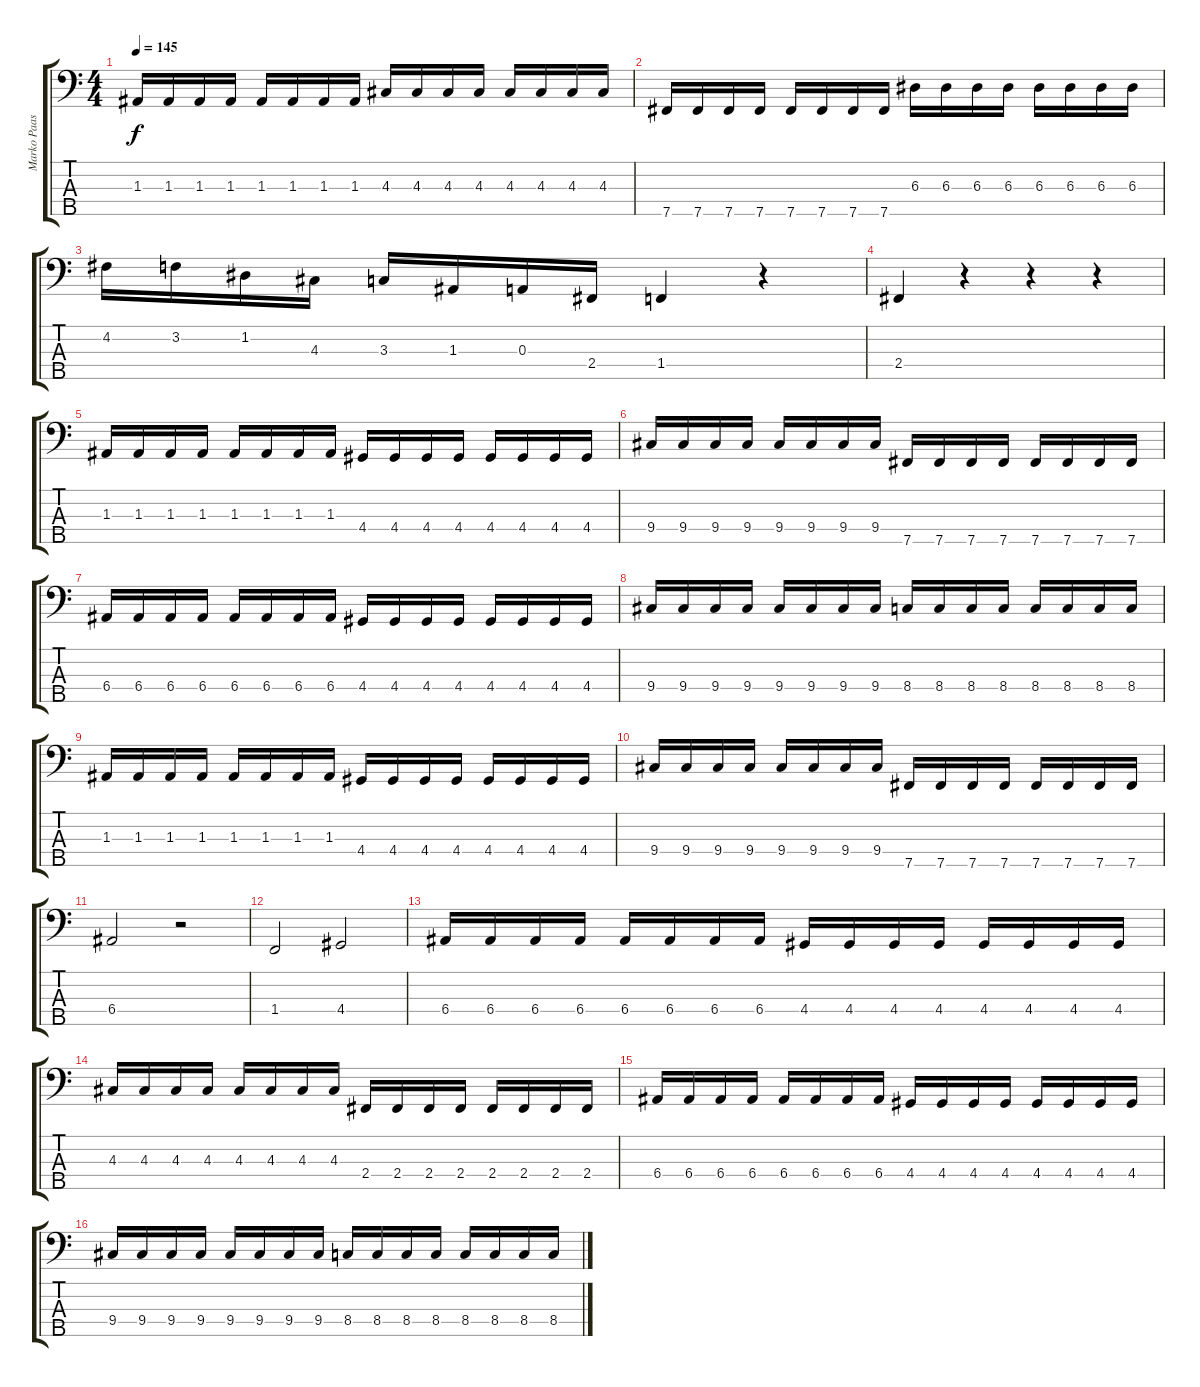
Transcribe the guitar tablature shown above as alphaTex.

\track ("Marko Paasikoski" "Marko Paas") {instrument electricbassfinger}
\staff {score tabs}
\tuning (G2 D2 A1 E1 B0) {hide}
\ts (4 4)
\tempo 145
\clef f4
\ks c
1.3.16{dy f} 1.3.16 1.3.16 1.3.16 1.3.16 1.3.16 1.3.16 1.3.16 4.3.16 4.3.16 4.3.16 4.3.16 4.3.16 4.3.16 4.3.16 4.3.16 |
7.5.16 7.5.16 7.5.16 7.5.16 7.5.16 7.5.16 7.5.16 7.5.16 6.3.16 6.3.16 6.3.16 6.3.16 6.3.16 6.3.16 6.3.16 6.3.16 |
4.2.16 3.2.16 1.2.16 4.3.16 3.3.16 1.3.16 0.3.16 2.4.16 1.4.4 r.4 |
2.4.4 r.4 r.4 r.4 |
1.3.16 1.3.16 1.3.16 1.3.16 1.3.16 1.3.16 1.3.16 1.3.16 4.4.16 4.4.16 4.4.16 4.4.16 4.4.16 4.4.16 4.4.16 4.4.16 |
9.4.16 9.4.16 9.4.16 9.4.16 9.4.16 9.4.16 9.4.16 9.4.16 7.5.16 7.5.16 7.5.16 7.5.16 7.5.16 7.5.16 7.5.16 7.5.16 |
6.4.16 6.4.16 6.4.16 6.4.16 6.4.16 6.4.16 6.4.16 6.4.16 4.4.16 4.4.16 4.4.16 4.4.16 4.4.16 4.4.16 4.4.16 4.4.16 |
9.4.16 9.4.16 9.4.16 9.4.16 9.4.16 9.4.16 9.4.16 9.4.16 8.4.16 8.4.16 8.4.16 8.4.16 8.4.16 8.4.16 8.4.16 8.4.16 |
1.3.16 1.3.16 1.3.16 1.3.16 1.3.16 1.3.16 1.3.16 1.3.16 4.4.16 4.4.16 4.4.16 4.4.16 4.4.16 4.4.16 4.4.16 4.4.16 |
9.4.16 9.4.16 9.4.16 9.4.16 9.4.16 9.4.16 9.4.16 9.4.16 7.5.16 7.5.16 7.5.16 7.5.16 7.5.16 7.5.16 7.5.16 7.5.16 |
6.4.2 r.2 |
1.4.2 4.4.2 |
6.4.16 6.4.16 6.4.16 6.4.16 6.4.16 6.4.16 6.4.16 6.4.16 4.4.16 4.4.16 4.4.16 4.4.16 4.4.16 4.4.16 4.4.16 4.4.16 |
4.3.16 4.3.16 4.3.16 4.3.16 4.3.16 4.3.16 4.3.16 4.3.16 2.4.16 2.4.16 2.4.16 2.4.16 2.4.16 2.4.16 2.4.16 2.4.16 |
6.4.16 6.4.16 6.4.16 6.4.16 6.4.16 6.4.16 6.4.16 6.4.16 4.4.16 4.4.16 4.4.16 4.4.16 4.4.16 4.4.16 4.4.16 4.4.16 |
9.4.16 9.4.16 9.4.16 9.4.16 9.4.16 9.4.16 9.4.16 9.4.16 8.4.16 8.4.16 8.4.16 8.4.16 8.4.16 8.4.16 8.4.16 8.4.16
